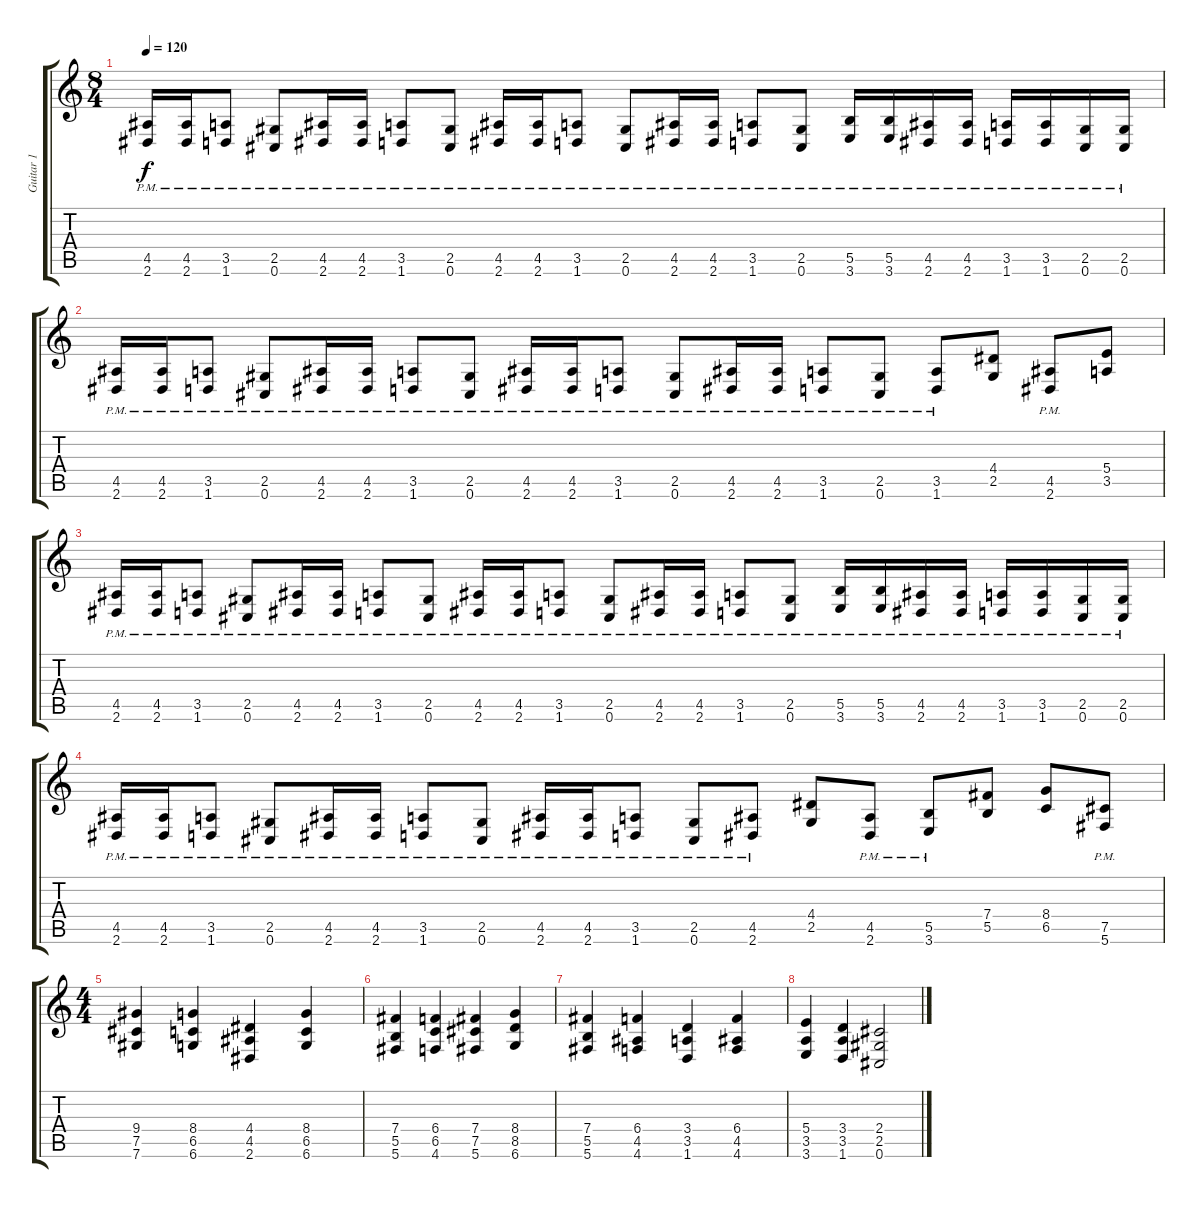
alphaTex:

\track ("Guitar 1" "Guitar 1") {instrument distortionguitar}
\staff {score tabs}
\tuning (Db4 Ab3 E3 B2 Gb2 Db2) {hide}
\ts (8 4)
\tempo 120
\clef g2
\ks c
(4.5{pm} 2.6{pm}).16{dy f} (4.5{pm} 2.6{pm}).16 (3.5{pm} 1.6{pm}).8 (2.5{pm} 0.6{pm}).8 (4.5{pm} 2.6{pm}).16 (4.5{pm} 2.6{pm}).16 (3.5{pm} 1.6{pm}).8 (2.5{pm} 0.6{pm}).8 (4.5{pm} 2.6{pm}).16 (4.5{pm} 2.6{pm}).16 (3.5{pm} 1.6{pm}).8 (2.5{pm} 0.6{pm}).8 (4.5{pm} 2.6{pm}).16 (4.5{pm} 2.6{pm}).16 (3.5{pm} 1.6{pm}).8 (2.5{pm} 0.6{pm}).8 (5.5 3.6{pm}).16 (5.5 3.6{pm}).16 (4.5 2.6{pm}).16 (4.5 2.6{pm}).16 (3.5 1.6{pm}).16 (3.5 1.6{pm}).16 (2.5 0.6{pm}).16 (2.5 0.6{pm}).16 |
(4.5{pm} 2.6{pm}).16 (4.5{pm} 2.6{pm}).16 (3.5{pm} 1.6{pm}).8 (2.5{pm} 0.6{pm}).8 (4.5{pm} 2.6{pm}).16 (4.5{pm} 2.6{pm}).16 (3.5{pm} 1.6{pm}).8 (2.5{pm} 0.6{pm}).8 (4.5{pm} 2.6{pm}).16 (4.5{pm} 2.6{pm}).16 (3.5{pm} 1.6{pm}).8 (2.5{pm} 0.6{pm}).8 (4.5{pm} 2.6{pm}).16 (4.5{pm} 2.6{pm}).16 (3.5{pm} 1.6{pm}).8 (2.5{pm} 0.6{pm}).8 (3.5{pm} 1.6).8 (4.4 2.5).8 (4.5 2.6{pm}).8 (5.4 3.5).8 |
(4.5{pm} 2.6{pm}).16 (4.5{pm} 2.6{pm}).16 (3.5{pm} 1.6{pm}).8 (2.5{pm} 0.6{pm}).8 (4.5{pm} 2.6{pm}).16 (4.5{pm} 2.6{pm}).16 (3.5{pm} 1.6{pm}).8 (2.5{pm} 0.6{pm}).8 (4.5{pm} 2.6{pm}).16 (4.5{pm} 2.6{pm}).16 (3.5{pm} 1.6{pm}).8 (2.5{pm} 0.6{pm}).8 (4.5{pm} 2.6{pm}).16 (4.5{pm} 2.6{pm}).16 (3.5{pm} 1.6{pm}).8 (2.5{pm} 0.6{pm}).8 (5.5 3.6{pm}).16 (5.5 3.6{pm}).16 (4.5 2.6{pm}).16 (4.5 2.6{pm}).16 (3.5 1.6{pm}).16 (3.5 1.6{pm}).16 (2.5 0.6{pm}).16 (2.5 0.6{pm}).16 |
(4.5{pm} 2.6{pm}).16 (4.5{pm} 2.6{pm}).16 (3.5{pm} 1.6{pm}).8 (2.5{pm} 0.6{pm}).8 (4.5{pm} 2.6{pm}).16 (4.5{pm} 2.6{pm}).16 (3.5{pm} 1.6{pm}).8 (2.5{pm} 0.6{pm}).8 (4.5{pm} 2.6{pm}).16 (4.5{pm} 2.6{pm}).16 (3.5{pm} 1.6{pm}).8 (2.5{pm} 0.6{pm}).8 (4.5 2.6{pm}).8 (4.4 2.5).8 (4.5 2.6{pm}).8 (5.5 3.6{pm}).8 (7.4 5.5).8 (8.4 6.5).8 (7.5 5.6{pm}).8 |
\ts (4 4)
(9.4 7.5 7.6).4 (8.4 6.5 6.6).4 (4.4 4.5 2.6).4 (8.4 6.5 6.6).4 |
(7.4 5.5 5.6).4 (6.4 6.5 4.6).4 (7.4 7.5 5.6).4 (8.4 8.5 6.6).4 |
(7.4 5.5 5.6).4 (6.4 4.5 4.6).4 (3.4 3.5 1.6).4 (6.4 4.5 4.6).4 |
(5.4 3.5 3.6).4 (3.4 3.5 1.6).4 (2.4 2.5 0.6).2
